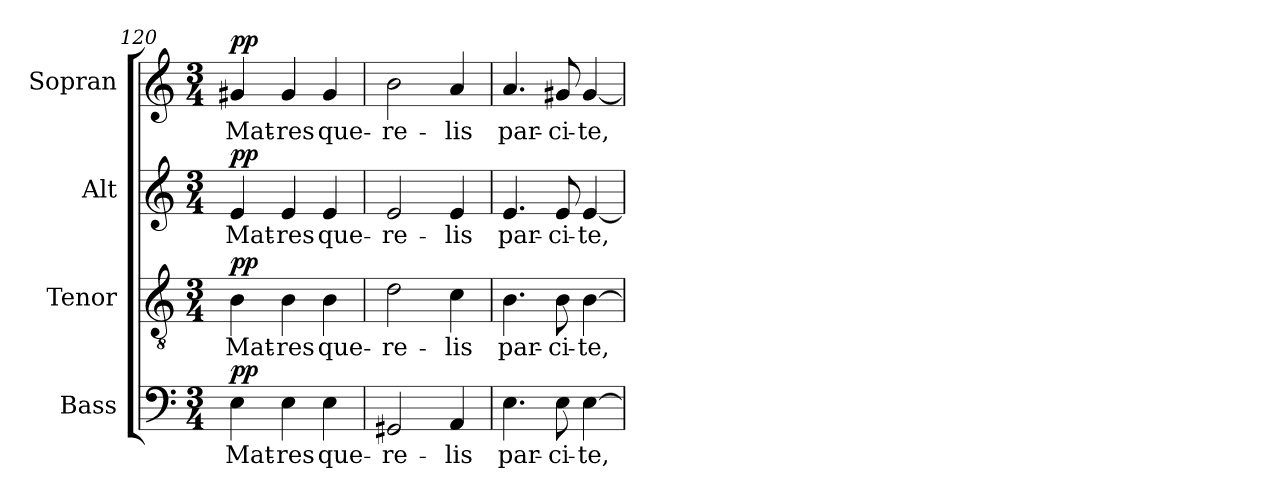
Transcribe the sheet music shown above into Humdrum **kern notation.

**kern	**text	**dynam	**kern	**text	**dynam	**kern	**text	**dynam	**kern	**text	**dynam
*part4	*part4	*part4	*part3	*part3	*part3	*part2	*part2	*part2	*part1	*part1	*part1
*staff4	*staff4	*staff4	*staff3	*staff3	*staff3	*staff2	*staff2	*staff2	*staff1	*staff1	*staff1
*I"Bass	*	*	*I"Tenor	*	*	*I"Alt	*	*	*I"Sopran	*	*
*I'B.	*	*	*I'T.	*	*	*I'A.	*	*	*I'S.	*	*
*clefF4	*	*	*clefGv2	*	*	*clefG2	*	*	*clefG2	*	*
*k[]	*	*	*k[]	*	*	*k[]	*	*	*k[]	*	*
*C:	*	*	*C:	*	*	*C:	*	*	*C:	*	*
*M3/4	*	*	*M3/4	*	*	*M3/4	*	*	*M3/4	*	*
=120	=120	=120	=120	=120	=120	=120	=120	=120	=120	=120	=120
!	!LO:LY:b	!LO:DY:a	!	!LO:LY:b	!LO:DY:a	!	!LO:LY:b	!LO:DY:a	!	!LO:LY:b	!LO:DY:a
4E\	Mat-	pp	4B\	Mat-	pp	4e/	Mat-	pp	4g#X/	Mat-	pp
!	!LO:LY:b	!	!	!LO:LY:b	!	!	!LO:LY:b	!	!	!LO:LY:b	!
4E\	-res	.	4B\	-res	.	4e/	-res	.	4g#/	-res	.
!	!LO:LY:b	!	!	!LO:LY:b	!	!	!LO:LY:b	!	!	!LO:LY:b	!
4E\	que-	.	4B\	que-	.	4e/	que-	.	4g#/	que-	.
=121	=121	=121	=121	=121	=121	=121	=121	=121	=121	=121	=121
!	!LO:LY:b	!	!	!LO:LY:b	!	!	!LO:LY:b	!	!	!LO:LY:b	!
2GG#X/	-re-	.	2d\	-re-	.	2e/	-re-	.	2b\	-re-	.
!	!LO:LY:b	!	!	!LO:LY:b	!	!	!LO:LY:b	!	!	!LO:LY:b	!
4AA/	-lis	.	4c\	-lis	.	4e/	-lis	.	4a/	-lis	.
=122	=122	=122	=122	=122	=122	=122	=122	=122	=122	=122	=122
!	!LO:LY:b	!	!	!LO:LY:b	!	!	!LO:LY:b	!	!	!LO:LY:b	!
4.E\	par-	.	4.B\	par-	.	4.e/	par-	.	4.a/	par-	.
!	!LO:LY:b	!	!	!LO:LY:b	!	!	!LO:LY:b	!	!	!LO:LY:b	!
8E\	-ci-	.	8B\	-ci-	.	8e/	-ci-	.	8g#X/	-ci-	.
!	!LO:LY:b	!	!	!LO:LY:b	!	!	!LO:LY:b	!	!	!LO:LY:b	!
[4E\	-te,	.	[4B\	-te,	.	[4e/	-te,	.	[4g#/	-te,	.
=	=	=	=	=	=	=	=	=	=	=	=
*-	*-	*-	*-	*-	*-	*-	*-	*-	*-	*-	*-
